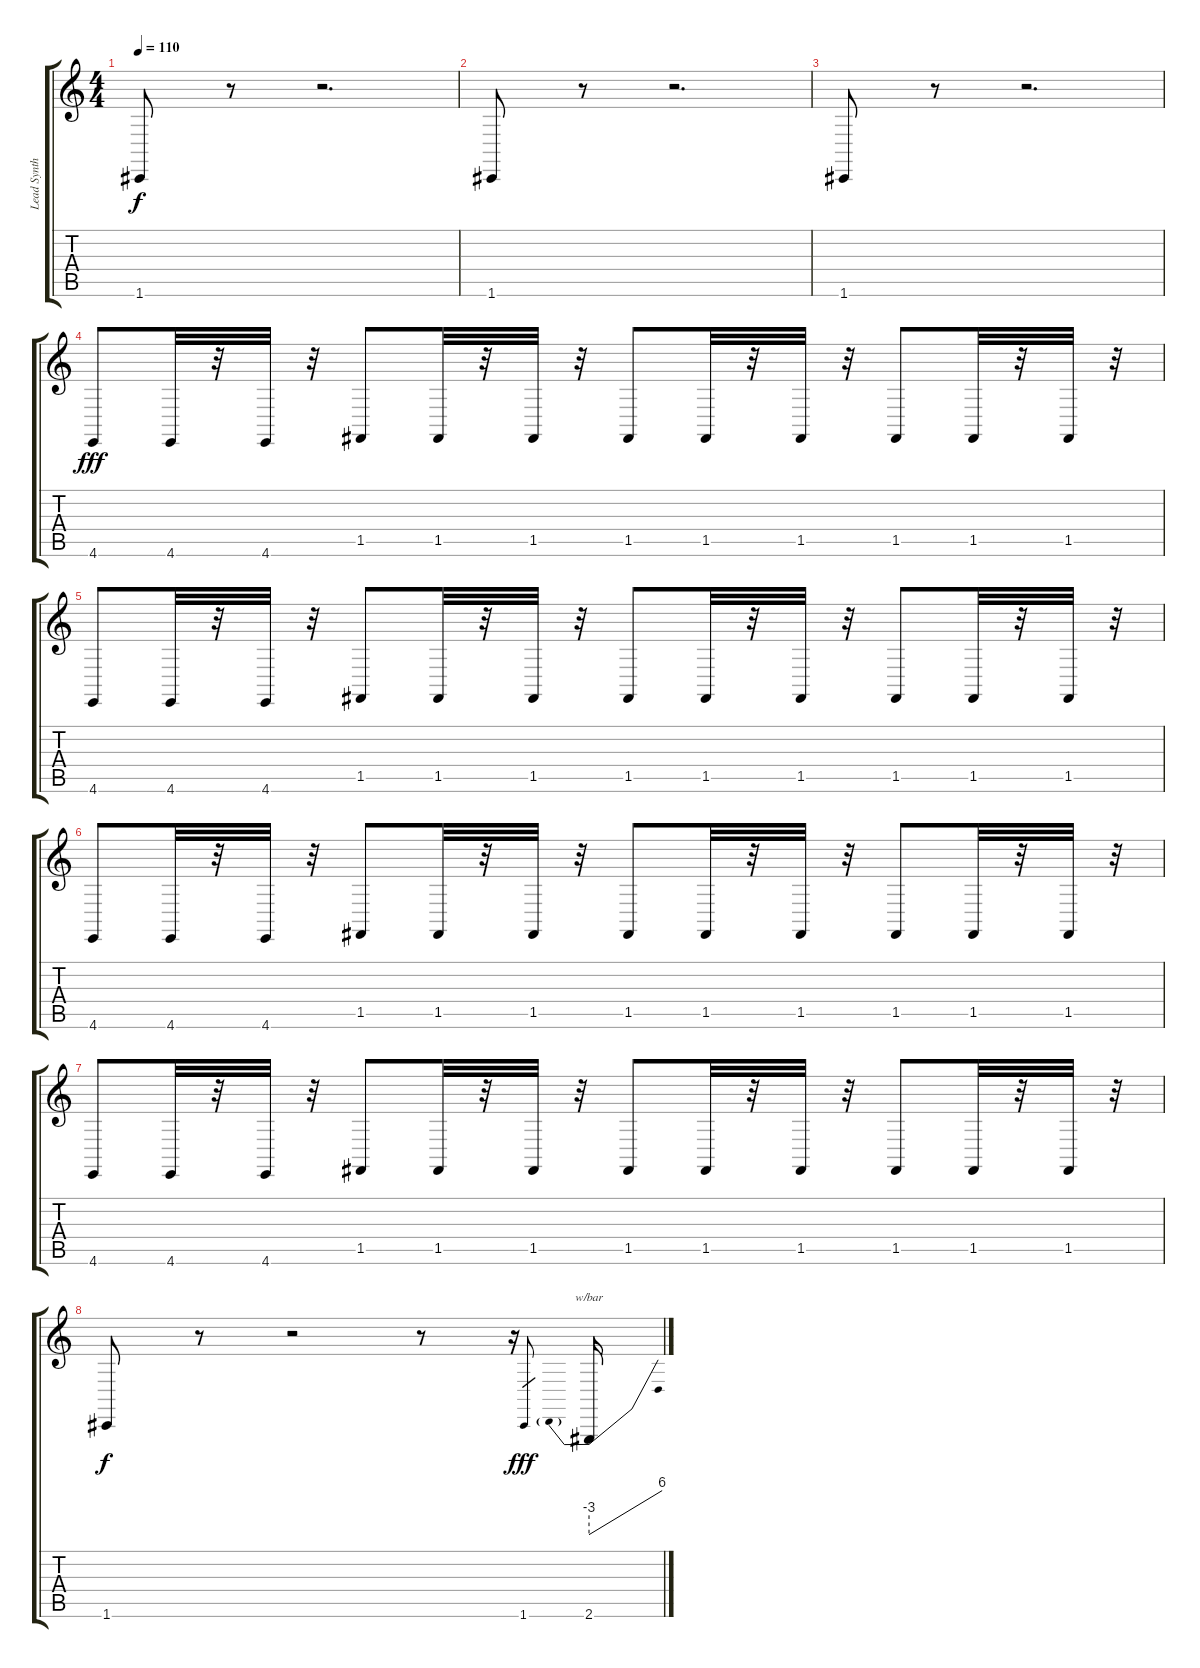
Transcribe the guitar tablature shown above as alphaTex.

\track ("Lead Synth" "Lead Synth") {instrument lead2sawtooth}
\staff {score tabs}
\tuning (Ab4 G3 Eb3 Bb2 F2 C2) {hide}
\ts (4 4)
\tempo 110
\clef g2
\ks c
1.6.8{dy f} r.8 r.2{d} |
1.6.8 r.8 r.2{d} |
1.6.8 r.8 r.2{d} |
4.6.8{dy fff} 4.6.32 r.32 4.6.32 r.32 1.5.8 1.5.32 r.32 1.5.32 r.32 1.5.8 1.5.32 r.32 1.5.32 r.32 1.5.8 1.5.32 r.32 1.5.32 r.32 |
4.6.8 4.6.32 r.32 4.6.32 r.32 1.5.8 1.5.32 r.32 1.5.32 r.32 1.5.8 1.5.32 r.32 1.5.32 r.32 1.5.8 1.5.32 r.32 1.5.32 r.32 |
4.6.8 4.6.32 r.32 4.6.32 r.32 1.5.8 1.5.32 r.32 1.5.32 r.32 1.5.8 1.5.32 r.32 1.5.32 r.32 1.5.8 1.5.32 r.32 1.5.32 r.32 |
4.6.8 4.6.32 r.32 4.6.32 r.32 1.5.8 1.5.32 r.32 1.5.32 r.32 1.5.8 1.5.32 r.32 1.5.32 r.32 1.5.8 1.5.32 r.32 1.5.32 r.32 |
1.6.8{dy f} r.8 r.2 r.8 r.16 1.6.8{gr dy fff} 2.6.16{tbe (predivedive default 0 -12 60 24)}
